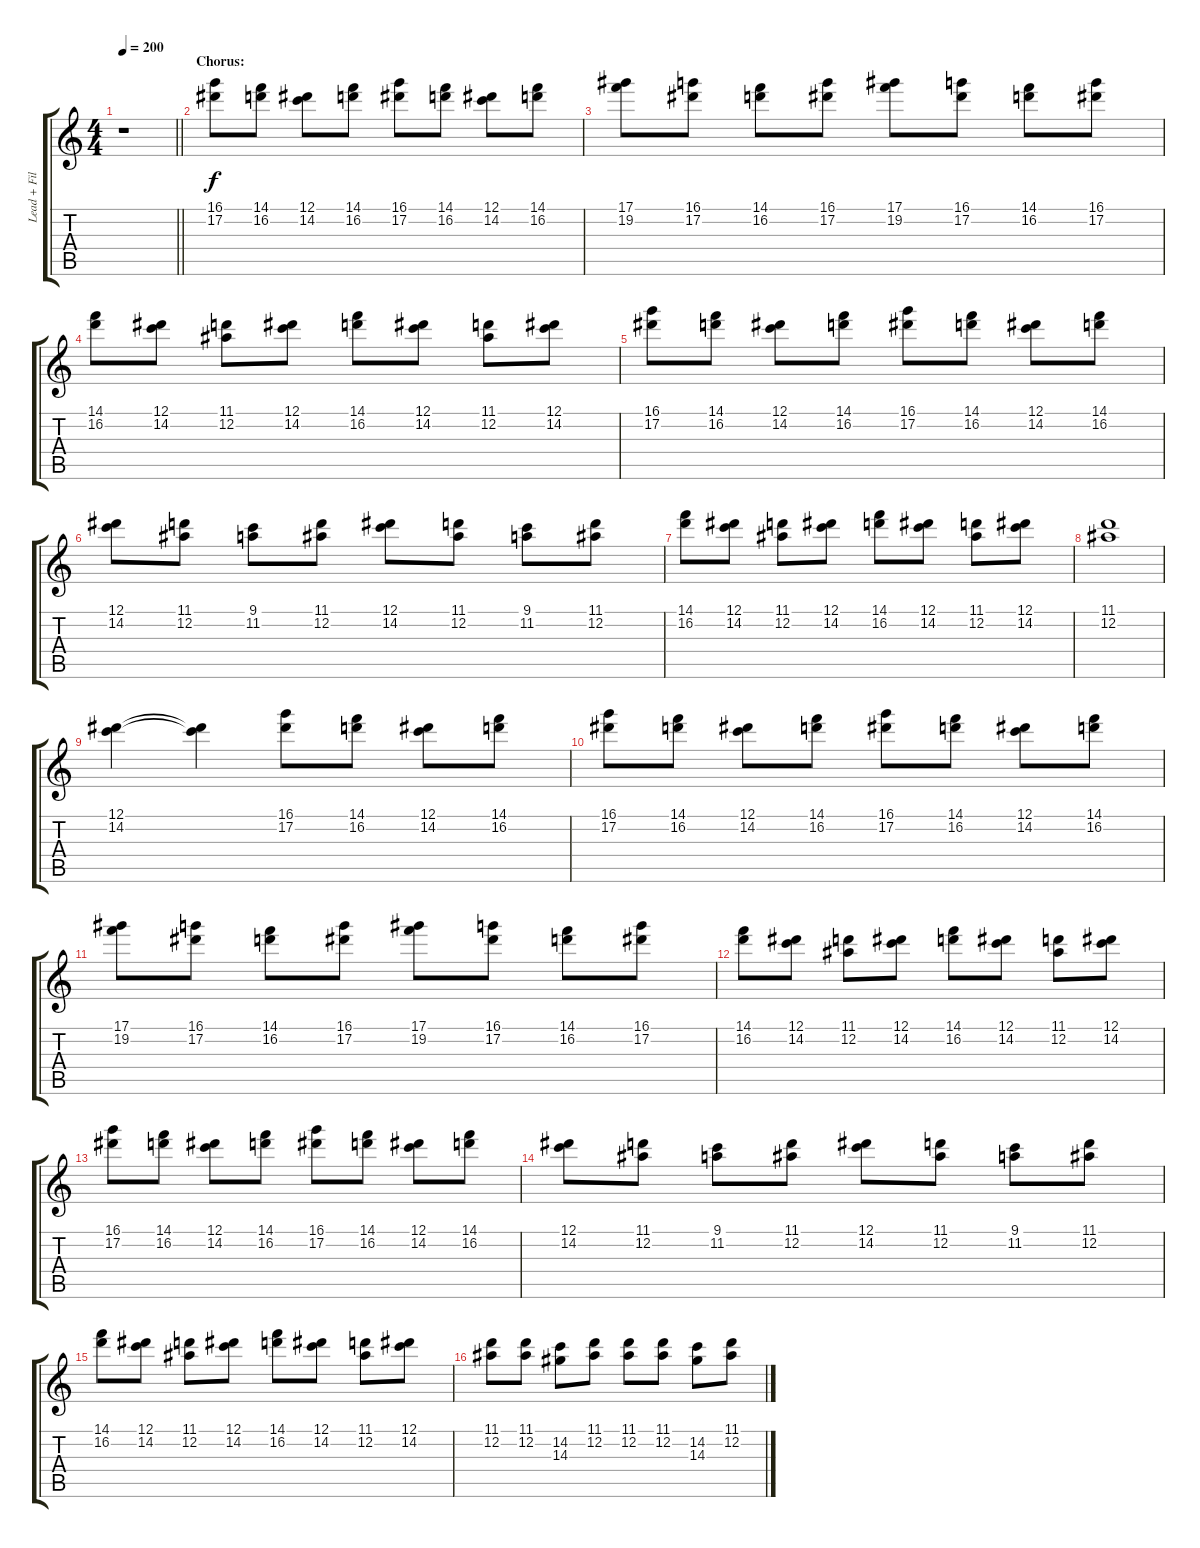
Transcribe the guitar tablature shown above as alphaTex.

\track ("Lead + Fills" "Lead + Fil") {instrument distortionguitar}
\staff {score tabs}
\tuning (Eb4 Bb3 Gb3 Db3 Ab2 Eb2) {hide}
\ts (4 4)
\tempo 200
\clef g2
\barLineRight lightlight
\ks c
r.1{dy f} |
\section ("" "Chorus:")
(16.1 17.2).8{volume 5} (14.1 16.2).8 (12.1 14.2).8 (14.1 16.2).8 (16.1 17.2).8 (14.1 16.2).8 (12.1 14.2).8 (14.1 16.2).8 |
(17.1 19.2).8 (16.1 17.2).8 (14.1 16.2).8 (16.1 17.2).8 (17.1 19.2).8 (16.1 17.2).8 (14.1 16.2).8 (16.1 17.2).8 |
(14.1 16.2).8 (12.1 14.2).8 (11.1 12.2).8 (12.1 14.2).8 (14.1 16.2).8 (12.1 14.2).8 (11.1 12.2).8 (12.1 14.2).8 |
(16.1 17.2).8 (14.1 16.2).8 (12.1 14.2).8 (14.1 16.2).8 (16.1 17.2).8 (14.1 16.2).8 (12.1 14.2).8 (14.1 16.2).8 |
(12.1 14.2).8 (11.1 12.2).8 (9.1 11.2).8 (11.1 12.2).8 (12.1 14.2).8 (11.1 12.2).8 (9.1 11.2).8 (11.1 12.2).8 |
(14.1 16.2).8 (12.1 14.2).8 (11.1 12.2).8 (12.1 14.2).8 (14.1 16.2).8 (12.1 14.2).8 (11.1 12.2).8 (12.1 14.2).8 |
(11.1 12.2).1 |
(12.1 14.2).4 (12.1{t} 14.2{t}).4 (16.1 17.2).8 (14.1 16.2).8 (12.1 14.2).8 (14.1 16.2).8 |
(16.1 17.2).8 (14.1 16.2).8 (12.1 14.2).8 (14.1 16.2).8 (16.1 17.2).8 (14.1 16.2).8 (12.1 14.2).8 (14.1 16.2).8 |
(17.1 19.2).8 (16.1 17.2).8 (14.1 16.2).8 (16.1 17.2).8 (17.1 19.2).8 (16.1 17.2).8 (14.1 16.2).8 (16.1 17.2).8 |
(14.1 16.2).8 (12.1 14.2).8 (11.1 12.2).8 (12.1 14.2).8 (14.1 16.2).8 (12.1 14.2).8 (11.1 12.2).8 (12.1 14.2).8 |
(16.1 17.2).8 (14.1 16.2).8 (12.1 14.2).8 (14.1 16.2).8 (16.1 17.2).8 (14.1 16.2).8 (12.1 14.2).8 (14.1 16.2).8 |
(12.1 14.2).8 (11.1 12.2).8 (9.1 11.2).8 (11.1 12.2).8 (12.1 14.2).8 (11.1 12.2).8 (9.1 11.2).8 (11.1 12.2).8 |
(14.1 16.2).8 (12.1 14.2).8 (11.1 12.2).8 (12.1 14.2).8 (14.1 16.2).8 (12.1 14.2).8 (11.1 12.2).8 (12.1 14.2).8 |
(11.1 12.2).8 (11.1 12.2).8 (14.2 14.3).8 (11.1 12.2).8 (11.1 12.2).8 (11.1 12.2).8 (14.2 14.3).8 (11.1 12.2).8
